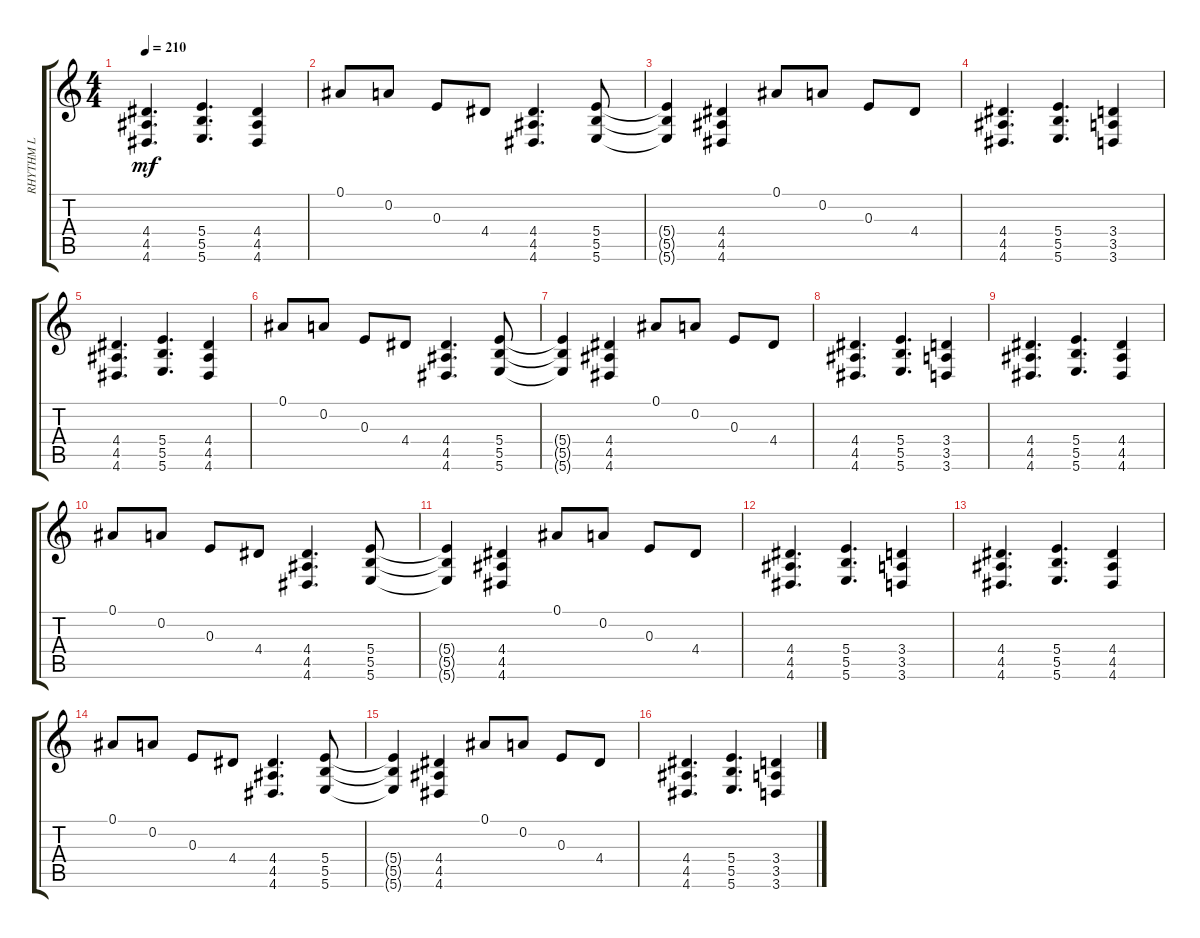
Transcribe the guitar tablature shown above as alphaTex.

\track ("RHYTHM L" "RHYTHM L") {instrument distortionguitar}
\staff {score tabs}
\tuning (Bb3 A3 E3 B2 Gb2 B1) {hide}
\ts (4 4)
\tempo 210
\clef g2
\ks c
(4.4 4.5 4.6).4{d dy mf} (5.4 5.5 5.6).4{d} (4.4 4.5 4.6).4 |
0.1.8 0.2.8 0.3.8 4.4.8 (4.4 4.5 4.6).4{d} (5.4 5.5 5.6).8 |
(5.4{t} 5.5{t} 5.6{t}).4 (4.4 4.5 4.6).4 0.1.8 0.2.8 0.3.8 4.4.8 |
(4.4 4.5 4.6).4{d} (5.4 5.5 5.6).4{d} (3.4 3.5 3.6).4 |
(4.4 4.5 4.6).4{d} (5.4 5.5 5.6).4{d} (4.4 4.5 4.6).4 |
0.1.8 0.2.8 0.3.8 4.4.8 (4.4 4.5 4.6).4{d} (5.4 5.5 5.6).8 |
(5.4{t} 5.5{t} 5.6{t}).4 (4.4 4.5 4.6).4 0.1.8 0.2.8 0.3.8 4.4.8 |
(4.4 4.5 4.6).4{d} (5.4 5.5 5.6).4{d} (3.4 3.5 3.6).4 |
(4.4 4.5 4.6).4{d} (5.4 5.5 5.6).4{d} (4.4 4.5 4.6).4 |
0.1.8 0.2.8 0.3.8 4.4.8 (4.4 4.5 4.6).4{d} (5.4 5.5 5.6).8 |
(5.4{t} 5.5{t} 5.6{t}).4 (4.4 4.5 4.6).4 0.1.8 0.2.8 0.3.8 4.4.8 |
(4.4 4.5 4.6).4{d} (5.4 5.5 5.6).4{d} (3.4 3.5 3.6).4 |
(4.4 4.5 4.6).4{d} (5.4 5.5 5.6).4{d} (4.4 4.5 4.6).4 |
0.1.8 0.2.8 0.3.8 4.4.8 (4.4 4.5 4.6).4{d} (5.4 5.5 5.6).8 |
(5.4{t} 5.5{t} 5.6{t}).4 (4.4 4.5 4.6).4 0.1.8 0.2.8 0.3.8 4.4.8 |
(4.4 4.5 4.6).4{d} (5.4 5.5 5.6).4{d} (3.4 3.5 3.6).4
